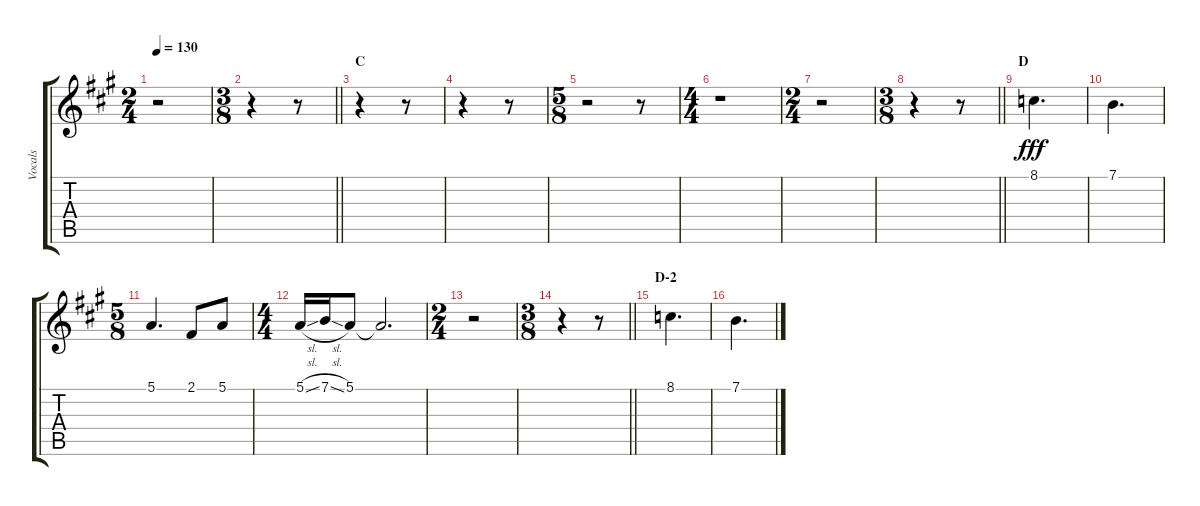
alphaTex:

\track ("Vocals" "Vocals") {instrument voiceoohs}
\staff {score tabs}
\tuning (E4 B3 G3 D3 A2 E2) {hide}
\ts (2 4)
\tempo 130
\clef g2
\ks a
r.2{dy fff} |
\ts (3 8)
\barLineRight lightlight
r.4 r.8 |
\section ("" "C")
r.4 r.8 |
r.4 r.8 |
\ts (5 8)
r.2 r.8 |
\ts (4 4)
r.1 |
\ts (2 4)
r.2 |
\ts (3 8)
\barLineRight lightlight
r.4 r.8 |
\section ("" "D")
8.1.4{d} |
7.1.4{d} |
\ts (5 8)
5.1.4{d} 2.1.8 5.1.8 |
\ts (4 4)
5.1{sl}.16 7.1{sl}.16 5.1.8 5.1{t}.2{d} |
\ts (2 4)
r.2 |
\ts (3 8)
\barLineRight lightlight
r.4 r.8 |
\section ("" "D-2")
8.1.4{d} |
7.1.4{d}
